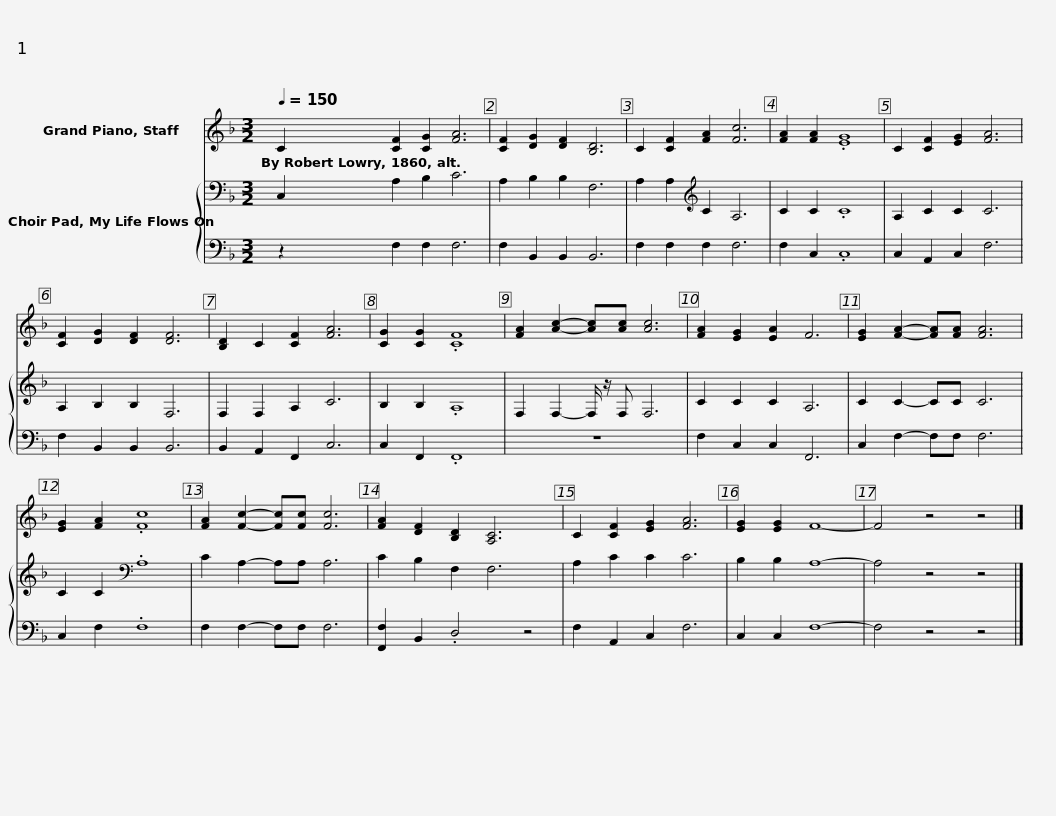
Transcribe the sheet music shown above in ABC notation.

X:1
%%score 1 { 2 | 3 }
L:1/8
Q:1/4=150
M:3/2
I:linebreak $
K:F
V:1 treble
V:2 bass
V:3 bass
V:1
 C2 [CF]2 [CG]2 [FA]6 | [CF]2 [DG]2 [DF]2 [B,D]6 | C2 [CF]2 [FA]2 [Fc]6 | [FA]2 [FA]2 .[EG]8 |$ C2 [CF]2 [EG]2 [FA]6 | %5
 [CF]2 [DG]2 [DF]2 [DF]6 | [B,D]2 C2 [CF]2 [FA]6 | [CG]2 [CG]2 .[CF]8 | [FA]2 [Ac]2- [Ac][Ac] [Ac]6 | [FA]2 [EG]2 [EA]2 F6 |$ %10
 [EG]2 [FA]2- [FA][FA] [FA]6 | [EG]2 [FA]2 .[Fc]8 | [FA]2 [Fc]2- [Fc][Fc] [Fc]6 | [FA]2 [DF]2 [B,D]2 [A,C]6 | C2 [CF]2 [EG]2 [FA]6 | %15
 [EG]2 [EG]2 F8- |$ F4 z4 z4 |] %17
V:2
 C,2 A,2 B,2 C6 | A,2 B,2 B,2 F,6 | A,2 A,2[K:treble] C2 A,6 | C2 C2 .C8 |$ A,2 C2 C2 C6 | %5
 A,2 B,2 B,2 F,6 | F,2 F,2 A,2 C6 | B,2 B,2 .A,8 | F,2 F,2- F,/ z/ F, F,6 | C2 C2 C2 A,6 |$ %10
 C2 C2- CC C6 | C2 C2[K:bass] .A,8 | C2 A,2- A,A, A,6 | C2 B,2 F,2 F,6 | A,2 C2 C2 C6 | %15
 B,2 B,2 A,8- |$ A,4 z4 z4 |] %17
V:3
 z2 F,2 F,2 F,6 | F,2 B,,2 B,,2 B,,6 | F,2 F,2 F,2 F,6 | F,2 C,2 .C,8 |$ C,2 A,,2 C,2 F,6 | %5
 F,2 B,,2 B,,2 B,,6 | B,,2 A,,2 F,,2 C,6 | C,2 F,,2 .F,,8 | z12 | F,2 C,2 C,2 F,,6 |$ %10
 C,2 F,2- F,F, F,6 | C,2 F,2 .F,8 | F,2 F,2- F,F, F,6 | [F,,F,]2 B,,2 .D,4 z4 | F,2 A,,2 C,2 F,6 | %15
 C,2 C,2 F,8- |$ F,4 z4 z4 |] %17
